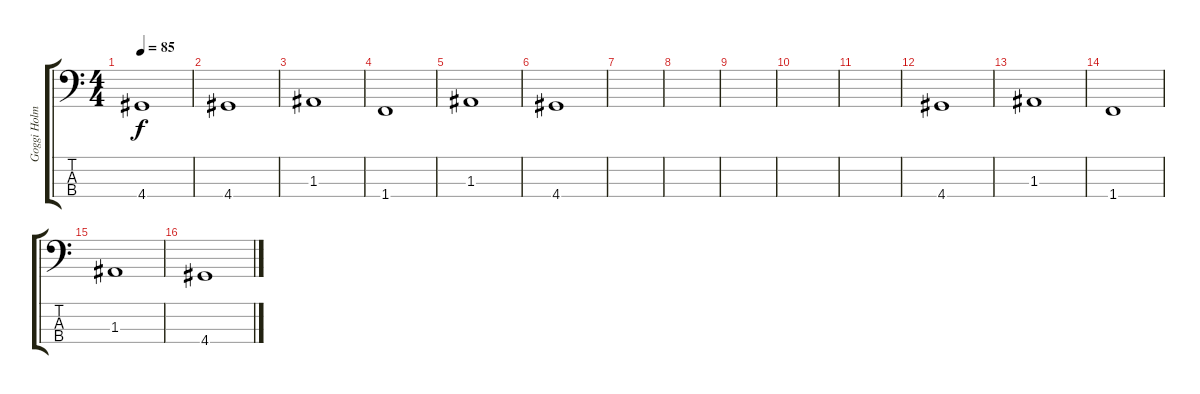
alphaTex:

\track ("Goggi Holm (Bass)" "Goggi Holm") {instrument electricbassfinger}
\staff {score tabs}
\tuning (G2 D2 A1 E1) {hide}
\ts (4 4)
\tempo 85
\clef f4
\ks c
4.4.1{dy f} |
4.4.1 |
1.3.1 |
1.4.1 |
1.3.1 |
4.4.1 |
|
|
|
|
|
4.4.1 |
1.3.1 |
1.4.1 |
1.3.1 |
4.4.1
